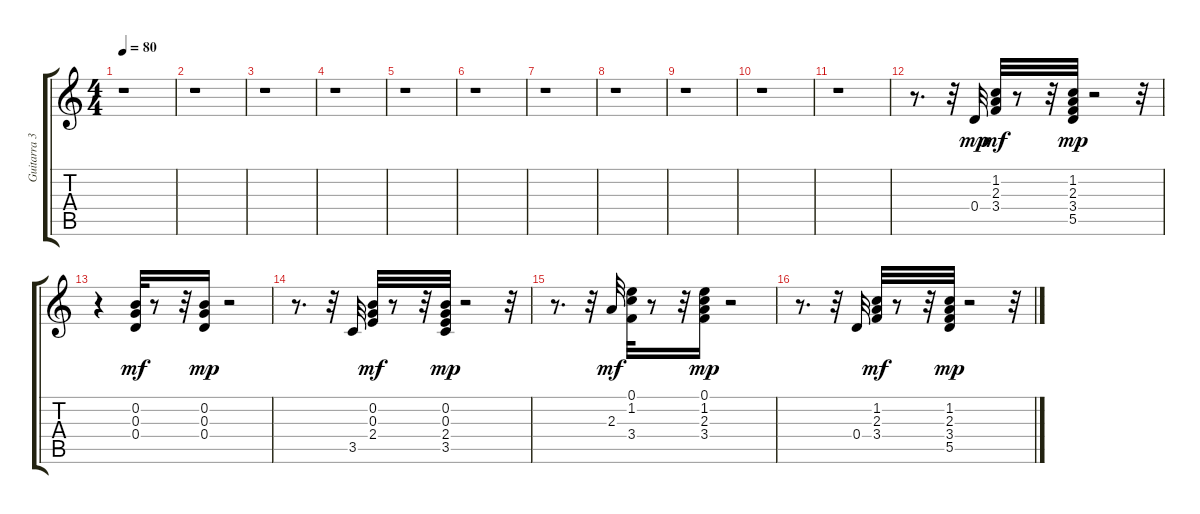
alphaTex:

\track ("Guitarra 3" "Guitarra 3") {instrument acousticguitarsteel}
\staff {score tabs}
\tuning (E4 B3 G3 D3 A2 E2) {hide}
\ts (4 4)
\tempo 80
\clef g2
\ks c
r.1{dy mp} |
r.1 |
r.1 |
r.1 |
r.1 |
r.1 |
r.1 |
r.1 |
r.1 |
r.1 |
r.1 |
r.8{d} r.32 0.4.32 (1.2 2.3 3.4).32{dy mf} r.8 r.32 (1.2 2.3 3.4 5.5).32{dy mp} r.2 r.32 |
r.4 (0.2 0.3 0.4).32{dy mf} r.8 r.32 (0.2 0.3 0.4).16{dy mp} r.2 |
r.8{d} r.32 3.5.32 (0.2 0.3 2.4).32{dy mf} r.8 r.32 (0.2 0.3 2.4 3.5).32{dy mp} r.2 r.32 |
r.8{d} r.32 2.3.32{dy mf} (0.1 1.2 3.4).32 r.8 r.32 (0.1 1.2 2.3 3.4).16{dy mp} r.2 |
r.8{d} r.32 0.4.32 (1.2 2.3 3.4).32{dy mf} r.8 r.32 (1.2 2.3 3.4 5.5).32{dy mp} r.2 r.32
